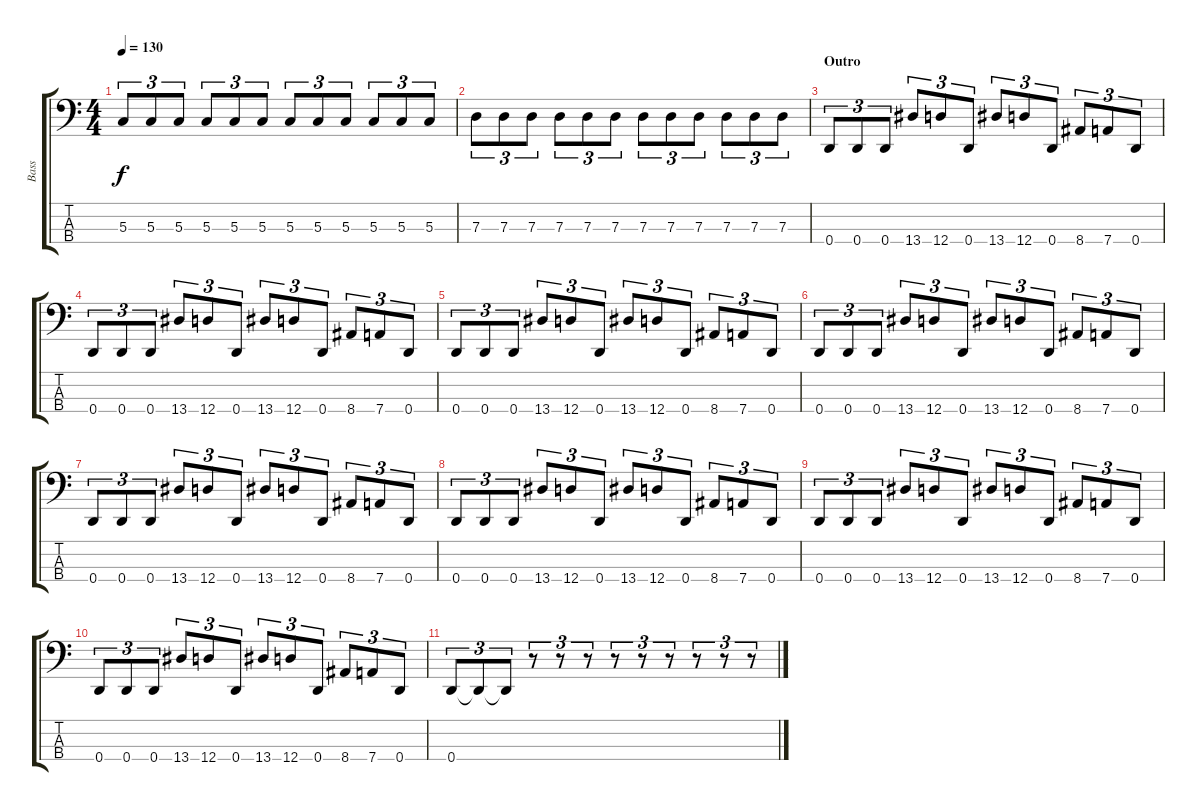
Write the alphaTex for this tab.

\track ("Bass" "Bass") {instrument electricbassfinger}
\staff {score tabs}
\tuning (F2 C2 G1 D1) {hide}
\ts (4 4)
\tempo 130
\clef f4
\ks c
5.3.8{tu (3 2) dy f} 5.3.8{tu (3 2)} 5.3.8{tu (3 2)} 5.3.8{tu (3 2)} 5.3.8{tu (3 2)} 5.3.8{tu (3 2)} 5.3.8{tu (3 2)} 5.3.8{tu (3 2)} 5.3.8{tu (3 2)} 5.3.8{tu (3 2)} 5.3.8{tu (3 2)} 5.3.8{tu (3 2)} |
7.3.8{tu (3 2)} 7.3.8{tu (3 2)} 7.3.8{tu (3 2)} 7.3.8{tu (3 2)} 7.3.8{tu (3 2)} 7.3.8{tu (3 2)} 7.3.8{tu (3 2)} 7.3.8{tu (3 2)} 7.3.8{tu (3 2)} 7.3.8{tu (3 2)} 7.3.8{tu (3 2)} 7.3.8{tu (3 2)} |
\section ("" "Outro")
0.4.8{tu (3 2)} 0.4.8{tu (3 2)} 0.4.8{tu (3 2)} 13.4.8{tu (3 2)} 12.4.8{tu (3 2)} 0.4.8{tu (3 2)} 13.4.8{tu (3 2)} 12.4.8{tu (3 2)} 0.4.8{tu (3 2)} 8.4.8{tu (3 2)} 7.4.8{tu (3 2)} 0.4.8{tu (3 2)} |
0.4.8{tu (3 2)} 0.4.8{tu (3 2)} 0.4.8{tu (3 2)} 13.4.8{tu (3 2)} 12.4.8{tu (3 2)} 0.4.8{tu (3 2)} 13.4.8{tu (3 2)} 12.4.8{tu (3 2)} 0.4.8{tu (3 2)} 8.4.8{tu (3 2)} 7.4.8{tu (3 2)} 0.4.8{tu (3 2)} |
0.4.8{tu (3 2)} 0.4.8{tu (3 2)} 0.4.8{tu (3 2)} 13.4.8{tu (3 2)} 12.4.8{tu (3 2)} 0.4.8{tu (3 2)} 13.4.8{tu (3 2)} 12.4.8{tu (3 2)} 0.4.8{tu (3 2)} 8.4.8{tu (3 2)} 7.4.8{tu (3 2)} 0.4.8{tu (3 2)} |
0.4.8{tu (3 2)} 0.4.8{tu (3 2)} 0.4.8{tu (3 2)} 13.4.8{tu (3 2)} 12.4.8{tu (3 2)} 0.4.8{tu (3 2)} 13.4.8{tu (3 2)} 12.4.8{tu (3 2)} 0.4.8{tu (3 2)} 8.4.8{tu (3 2)} 7.4.8{tu (3 2)} 0.4.8{tu (3 2)} |
0.4.8{tu (3 2)} 0.4.8{tu (3 2)} 0.4.8{tu (3 2)} 13.4.8{tu (3 2)} 12.4.8{tu (3 2)} 0.4.8{tu (3 2)} 13.4.8{tu (3 2)} 12.4.8{tu (3 2)} 0.4.8{tu (3 2)} 8.4.8{tu (3 2)} 7.4.8{tu (3 2)} 0.4.8{tu (3 2)} |
0.4.8{tu (3 2)} 0.4.8{tu (3 2)} 0.4.8{tu (3 2)} 13.4.8{tu (3 2)} 12.4.8{tu (3 2)} 0.4.8{tu (3 2)} 13.4.8{tu (3 2)} 12.4.8{tu (3 2)} 0.4.8{tu (3 2)} 8.4.8{tu (3 2)} 7.4.8{tu (3 2)} 0.4.8{tu (3 2)} |
0.4.8{tu (3 2)} 0.4.8{tu (3 2)} 0.4.8{tu (3 2)} 13.4.8{tu (3 2)} 12.4.8{tu (3 2)} 0.4.8{tu (3 2)} 13.4.8{tu (3 2)} 12.4.8{tu (3 2)} 0.4.8{tu (3 2)} 8.4.8{tu (3 2)} 7.4.8{tu (3 2)} 0.4.8{tu (3 2)} |
0.4.8{tu (3 2)} 0.4.8{tu (3 2)} 0.4.8{tu (3 2)} 13.4.8{tu (3 2)} 12.4.8{tu (3 2)} 0.4.8{tu (3 2)} 13.4.8{tu (3 2)} 12.4.8{tu (3 2)} 0.4.8{tu (3 2)} 8.4.8{tu (3 2)} 7.4.8{tu (3 2)} 0.4.8{tu (3 2)} |
0.4.8{tu (3 2)} 0.4{t}.8{tu (3 2)} 0.4{t}.8{tu (3 2)} r.8{tu (3 2)} r.8{tu (3 2)} r.8{tu (3 2)} r.8{tu (3 2)} r.8{tu (3 2)} r.8{tu (3 2)} r.8{tu (3 2)} r.8{tu (3 2)} r.8{tu (3 2)}
